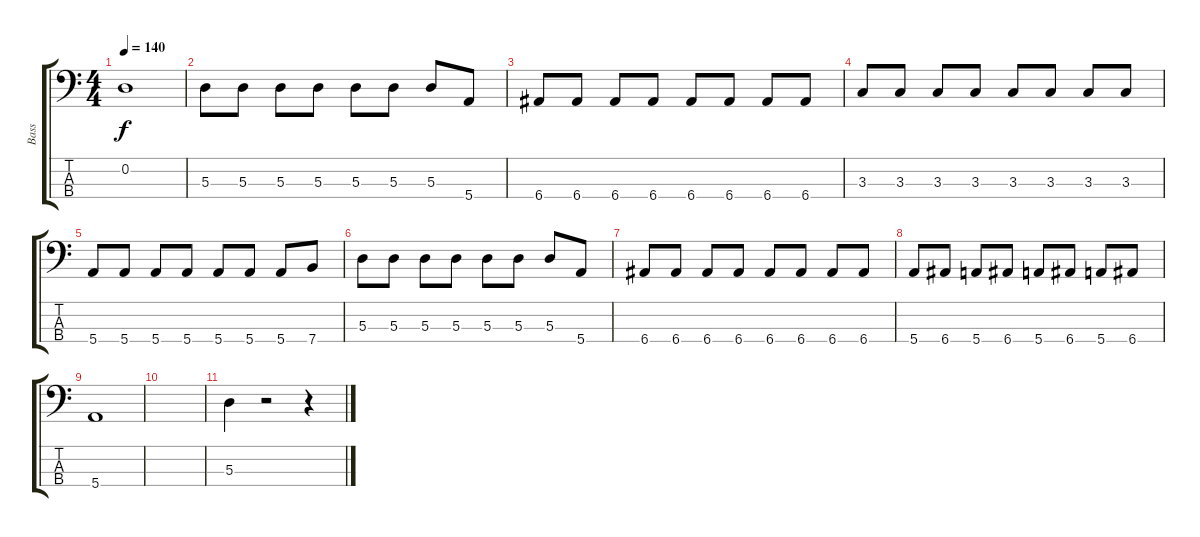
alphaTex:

\track ("Bass" "Bass") {instrument electricbassfinger}
\staff {score tabs}
\tuning (G2 D2 A1 E1) {hide}
\ts (4 4)
\tempo 140
\clef f4
\ks c
0.2{t}.1{dy f} |
5.3.8 5.3.8 5.3.8 5.3.8 5.3.8 5.3.8 5.3.8 5.4.8 |
6.4.8 6.4.8 6.4.8 6.4.8 6.4.8 6.4.8 6.4.8 6.4.8 |
3.3.8 3.3.8 3.3.8 3.3.8 3.3.8 3.3.8 3.3.8 3.3.8 |
5.4.8 5.4.8 5.4.8 5.4.8 5.4.8 5.4.8 5.4.8 7.4.8 |
5.3.8 5.3.8 5.3.8 5.3.8 5.3.8 5.3.8 5.3.8 5.4.8 |
6.4.8 6.4.8 6.4.8 6.4.8 6.4.8 6.4.8 6.4.8 6.4.8 |
5.4.8 6.4.8 5.4.8 6.4.8 5.4.8 6.4.8 5.4.8 6.4.8 |
5.4.1 |
|
5.3.4 r.2 r.4
